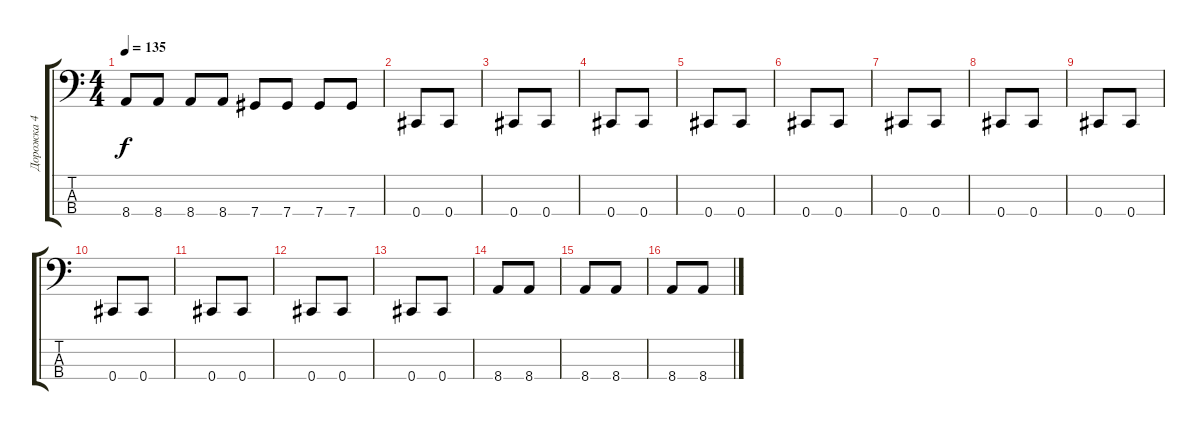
\track ("Дорожка 4" "Дорожка 4") {instrument electricbassfinger}
\staff {score tabs}
\tuning (Gb2 Db2 Ab1 Db1) {hide}
\ts (4 4)
\tempo 135
\clef f4
\ks c
8.4.8{dy f} 8.4.8 8.4.8 8.4.8 7.4.8 7.4.8 7.4.8 7.4.8 |
0.4.8 0.4.8 |
0.4.8 0.4.8 |
0.4.8 0.4.8 |
0.4.8 0.4.8 |
0.4.8 0.4.8 |
0.4.8 0.4.8 |
0.4.8 0.4.8 |
0.4.8 0.4.8 |
0.4.8 0.4.8 |
0.4.8 0.4.8 |
0.4.8 0.4.8 |
0.4.8 0.4.8 |
8.4.8 8.4.8 |
8.4.8 8.4.8 |
8.4.8 8.4.8
